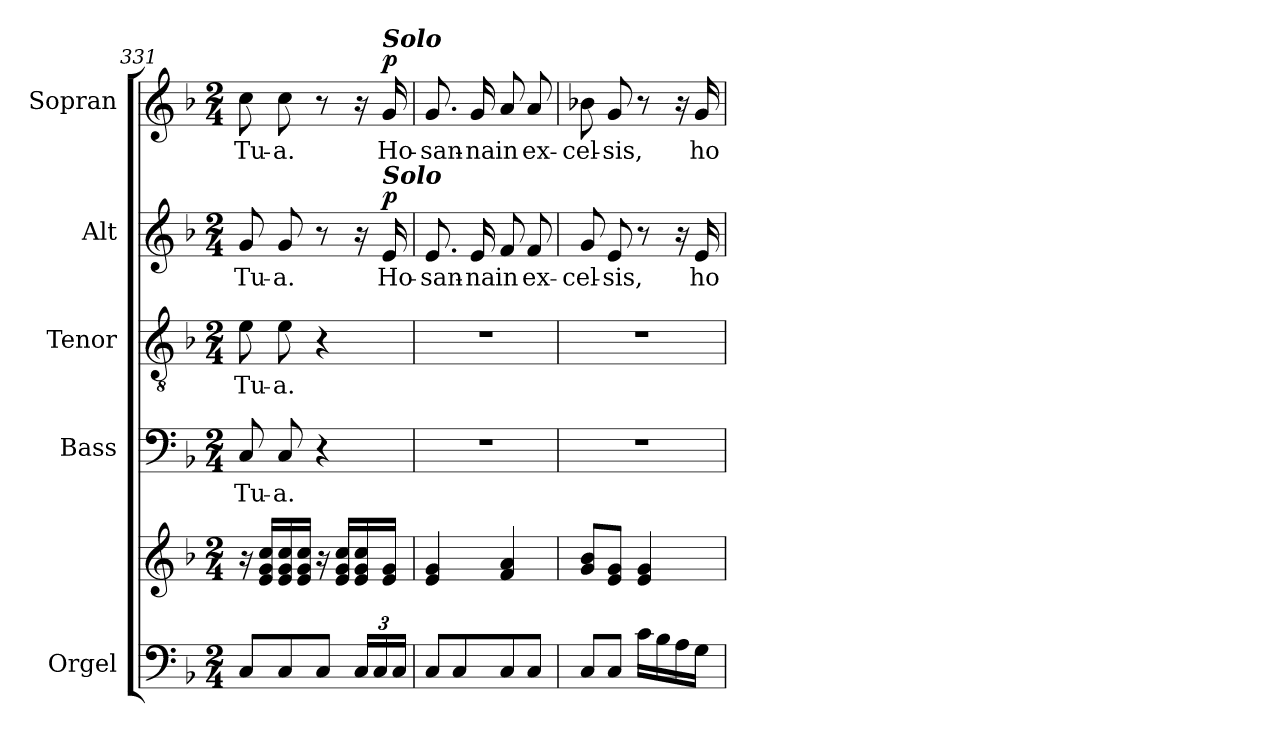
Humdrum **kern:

**kern	**kern	**kern	**text	**kern	**text	**kern	**text	**dynam	**kern	**text	**dynam
*part5	*part5	*part4	*part4	*part3	*part3	*part2	*part2	*part2	*part1	*part1	*part1
*staff6	*staff5	*staff4	*staff4	*staff3	*staff3	*staff2	*staff2	*staff2	*staff1	*staff1	*staff1
*I"Orgel	*	*I"Bass	*	*I"Tenor	*	*I"Alt	*	*	*I"Sopran	*	*
*I'Org.	*	*I'B.	*	*I'T.	*	*I'A.	*	*	*I'S.	*	*
*clefF4	*clefG2	*clefF4	*	*clefGv2	*	*clefG2	*	*	*clefG2	*	*
*k[b-]	*k[b-]	*k[b-]	*	*k[b-]	*	*k[b-]	*	*	*k[b-]	*	*
*F:	*F:	*F:	*	*F:	*	*F:	*	*	*F:	*	*
*M2/4	*M2/4	*M2/4	*	*M2/4	*	*M2/4	*	*	*M2/4	*	*
=331	=331	=331	=331	=331	=331	=331	=331	=331	=331	=331	=331
!	!	!	!LO:LY:b	!	!LO:LY:b	!	!LO:LY:b	!	!	!LO:LY:b	!
8C/L	16r	8C/	Tu-	8e\	Tu-	8g/	Tu-	.	8cc\	Tu-	.
.	16e/ 16g/ 16cc/LL	.	.	.	.	.	.	.	.	.	.
!	!	!	!LO:LY:b	!	!LO:LY:b	!	!LO:LY:b	!	!	!LO:LY:b	!
8C/	16e/ 16g/ 16cc/	8C/	-a.	8e\	-a.	8g/	-a.	.	8cc\	-a.	.
.	16e/ 16g/ 16cc/JJ	.	.	.	.	.	.	.	.	.	.
8C/J	16r	4r	.	4r	.	8r	.	.	8r	.	.
.	16e/ 16g/ 16cc/LL	.	.	.	.	.	.	.	.	.	.
24C/LL	16e/ 16g/ 16cc/	.	.	.	.	16r	.	.	16r	.	.
24C/	.	.	.	.	.	.	.	.	.	.	.
!	!	!	!	!	!	!	!	!	!LO:TX:a:Bi:t=Solo	!	!
!	!	!	!	!	!	!LO:TX:a:Bi:t=Solo	!	!	!	!	!
!	!	!	!	!	!	!	!LO:LY:b	!LO:DY:a	!	!LO:LY:b	!LO:DY:a
.	16e/ 16g/JJ	.	.	.	.	16e/	Ho-	p	16g/	Ho-	p
24C/JJ	.	.	.	.	.	.	.	.	.	.	.
!!LO:LB:g=z
=332	=332	=332	=332	=332	=332	=332	=332	=332	=332	=332	=332
!	!	!	!	!	!	!	!LO:LY:b	!	!	!LO:LY:b	!
8C/L	4e/ 4g/	2r	.	2r	.	8.e/	-san-	.	8.g/	-san-	.
8C/	.	.	.	.	.	.	.	.	.	.	.
!	!	!	!	!	!	!	!LO:LY:b	!	!	!LO:LY:b	!
.	.	.	.	.	.	16e/	-na	.	16g/	-na	.
!	!	!	!	!	!	!	!LO:LY:b	!	!	!LO:LY:b	!
8C/	4f/ 4a/	.	.	.	.	8f/	in	.	8a/	in	.
!	!	!	!	!	!	!	!LO:LY:b	!	!	!LO:LY:b	!
8C/J	.	.	.	.	.	8f/	ex-	.	8a/	ex-	.
=333	=333	=333	=333	=333	=333	=333	=333	=333	=333	=333	=333
!	!	!	!	!	!	!	!LO:LY:b	!	!	!LO:LY:b	!
8C/L	8g/ 8b-/L	2r	.	2r	.	8g/	-cel-	.	8b-X\	-cel-	.
!	!	!	!	!	!	!	!LO:LY:b	!	!	!LO:LY:b	!
8C/J	8e/ 8g/J	.	.	.	.	8e/	-sis,	.	8g/	-sis,	.
16c\LL	4e/ 4g/	.	.	.	.	8r	.	.	8r	.	.
16B-\	.	.	.	.	.	.	.	.	.	.	.
16A\	.	.	.	.	.	16r	.	.	16r	.	.
!	!	!	!	!	!	!	!LO:LY:b	!	!	!LO:LY:b	!
16G\JJ	.	.	.	.	.	16e/	ho-	.	16g/	ho-	.
=	=	=	=	=	=	=	=	=	=	=	=
*-	*-	*-	*-	*-	*-	*-	*-	*-	*-	*-	*-
